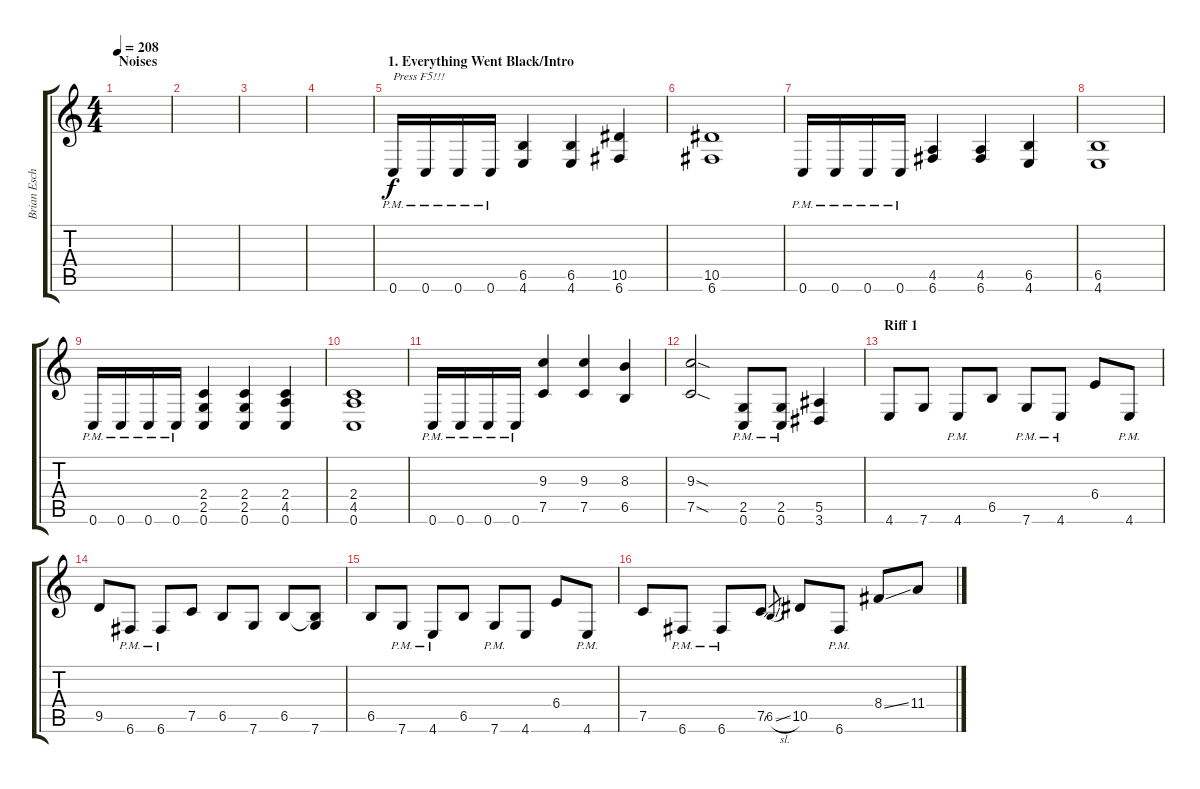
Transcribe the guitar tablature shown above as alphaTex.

\track ("Brian Eschbach (Lead Guitar)" "Brian Esch") {instrument distortionguitar}
\staff {score tabs}
\tuning (C4 G3 Eb3 Bb2 F2 C2) {hide}
\ts (4 4)
\section ("" "Noises")
\tempo 208
\clef g2
\ks c
|
|
|
|
\section ("" "1. Everything Went Black/Intro")
0.6{pm}.16{txt "Press F5!!!"} 0.6{pm}.16 0.6{pm}.16 0.6{pm}.16 (6.5 4.6).4 (6.5 4.6).4 (10.5 6.6).4 |
(10.5 6.6).1 |
0.6{pm}.16 0.6{pm}.16 0.6{pm}.16 0.6{pm}.16 (4.5 6.6).4 (4.5 6.6).4 (6.5 4.6).4 |
(6.5 4.6).1 |
0.6{pm}.16 0.6{pm}.16 0.6{pm}.16 0.6{pm}.16 (2.4 2.5 0.6).4 (2.4 2.5 0.6).4 (2.4 4.5 0.6).4 |
(2.4 4.5 0.6).1 |
0.6{pm}.16 0.6{pm}.16 0.6{pm}.16 0.6{pm}.16 (9.3 7.5).4 (9.3 7.5).4 (8.3 6.5).4 |
(9.3{sod} 7.5{sod}).2 (2.5{pm} 0.6{pm}).8 (2.5{pm} 0.6{pm}).8 (5.5 3.6).4 |
\section ("" "Riff 1")
4.6.8 7.6.8 4.6{pm}.8 6.5.8 7.6{pm}.8 4.6{pm}.8 6.4.8 4.6{pm}.8 |
9.5.8 6.6{pm}.8 6.6{pm}.8 7.5.8 6.5.8 7.6.8 6.5.8 (6.5{t} 7.6).8 |
6.5.8 7.6{pm}.8 4.6{pm}.8 6.5.8 7.6{pm}.8 4.6.8 6.4.8 4.6{pm}.8 |
7.5.8 6.6{pm}.8 6.6{pm}.8 7.5{ss}.8 6.5{sl}.8{gr} 10.5.8 6.6{pm}.8 8.4{ss}.8 11.4.8
